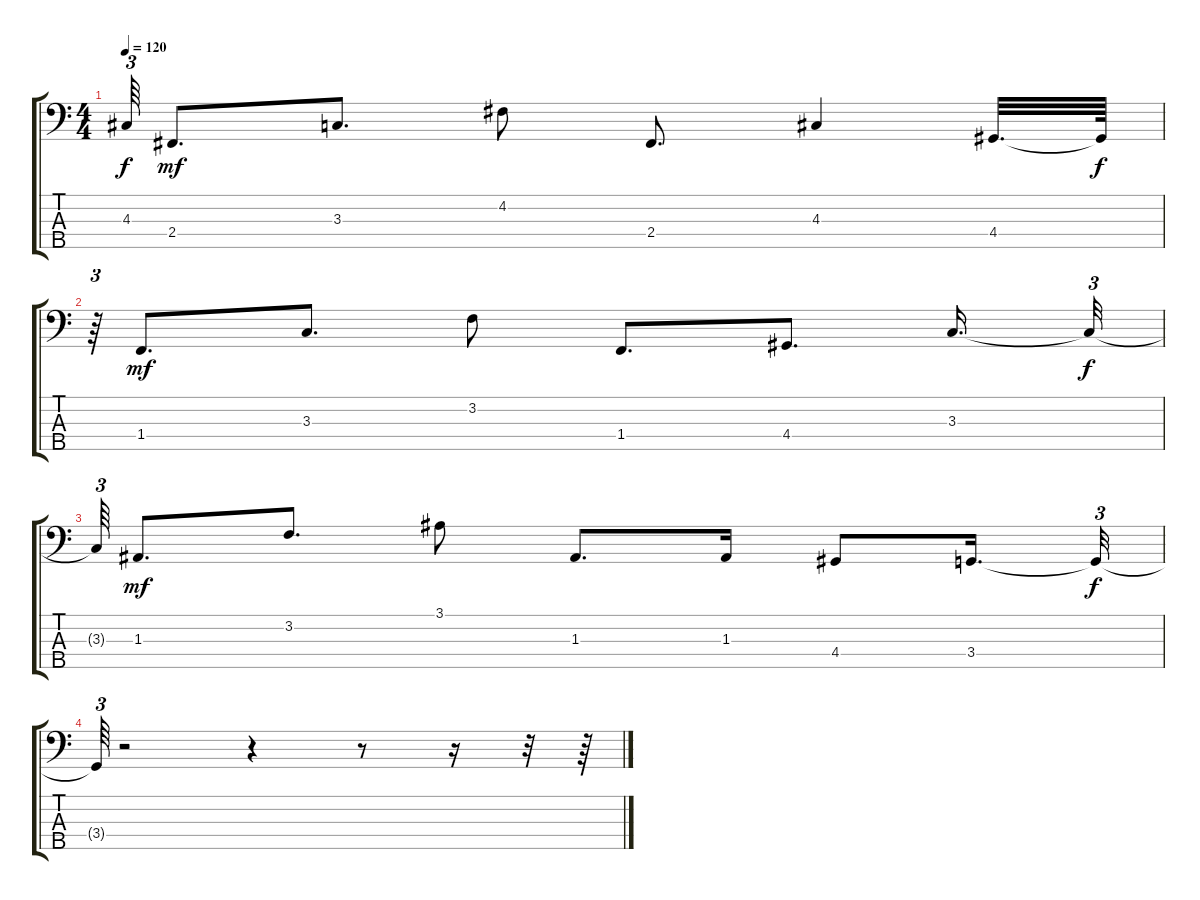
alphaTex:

\track "" {instrument electricbassfinger}
\staff {score tabs}
\tuning (G2 D2 A1 E1 B0) {hide}
\ts (4 4)
\tempo 120
\clef f4
\ks c
4.3{t}.64{tu (3 2) dy f} 2.4.8{d dy mf} 3.3.8{d} 4.2.8 2.4.8{d} 4.3.4 4.4.32{d} 4.4{t}.64{dy f} |
r.64{tu (3 2)} 1.4.8{d dy mf} 3.3.8{d} 3.2.8 1.4.8{d} 4.4.8{d} 3.3.16{d} 3.3{t}.32{tu (3 2) dy f} |
3.3{t}.64{tu (3 2)} 1.3.8{d dy mf} 3.2.8{d} 3.1.8 1.3.8{d} 1.3.16 4.4.8 3.4.16{d} 3.4{t}.32{tu (3 2) dy f} |
3.4{t}.64{tu (3 2)} r.2 r.4 r.8 r.16 r.32 r.64
